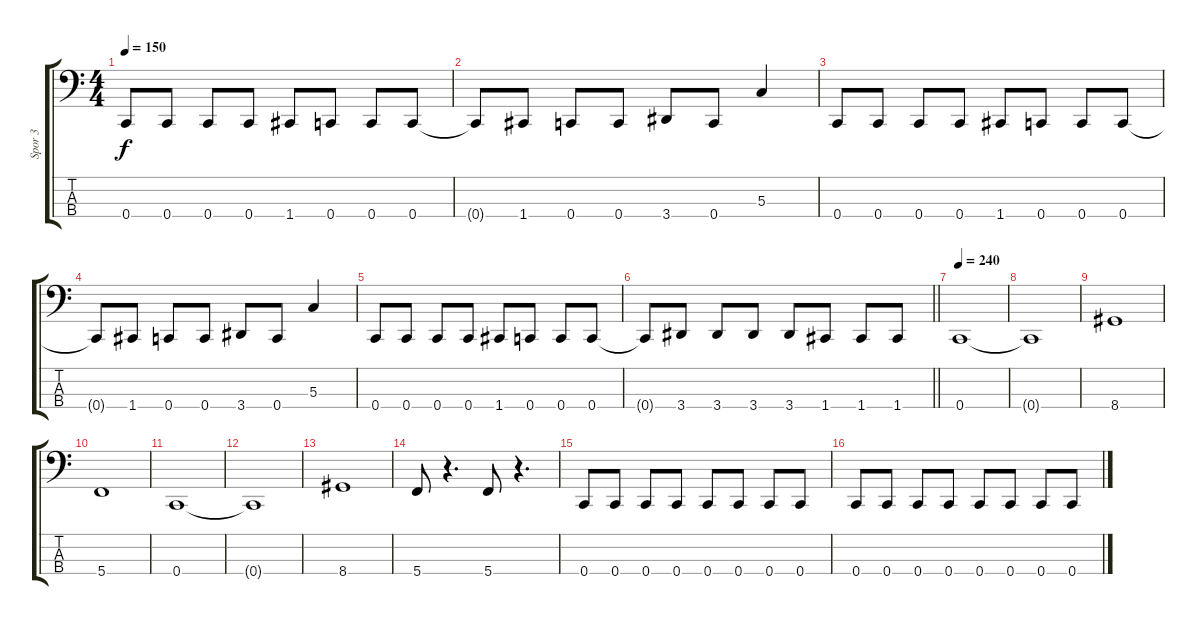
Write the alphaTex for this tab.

\track ("Spor 3" "Spor 3") {instrument electricbassfinger}
\staff {score tabs}
\tuning (F2 C2 G1 C1) {hide}
\ts (4 4)
\tempo 150
\clef f4
\ks c
0.4.8{dy f} 0.4.8 0.4.8 0.4.8 1.4.8 0.4.8 0.4.8 0.4.8 |
0.4{t}.8 1.4.8 0.4.8 0.4.8 3.4.8 0.4.8 5.3.4 |
0.4.8 0.4.8 0.4.8 0.4.8 1.4.8 0.4.8 0.4.8 0.4.8 |
0.4{t}.8 1.4.8 0.4.8 0.4.8 3.4.8 0.4.8 5.3.4 |
0.4.8 0.4.8 0.4.8 0.4.8 1.4.8 0.4.8 0.4.8 0.4.8 |
\barLineRight lightlight
0.4{t}.8 3.4.8 3.4.8 3.4.8 3.4.8 1.4.8 1.4.8 1.4.8 |
\section ("" "")
\tempo 240
0.4.1 |
0.4{t}.1 |
8.4.1 |
5.4.1 |
0.4.1 |
0.4{t}.1 |
8.4.1 |
5.4.8 r.4{d} 5.4.8 r.4{d} |
0.4.8 0.4.8 0.4.8 0.4.8 0.4.8 0.4.8 0.4.8 0.4.8 |
0.4.8 0.4.8 0.4.8 0.4.8 0.4.8 0.4.8 0.4.8 0.4.8
